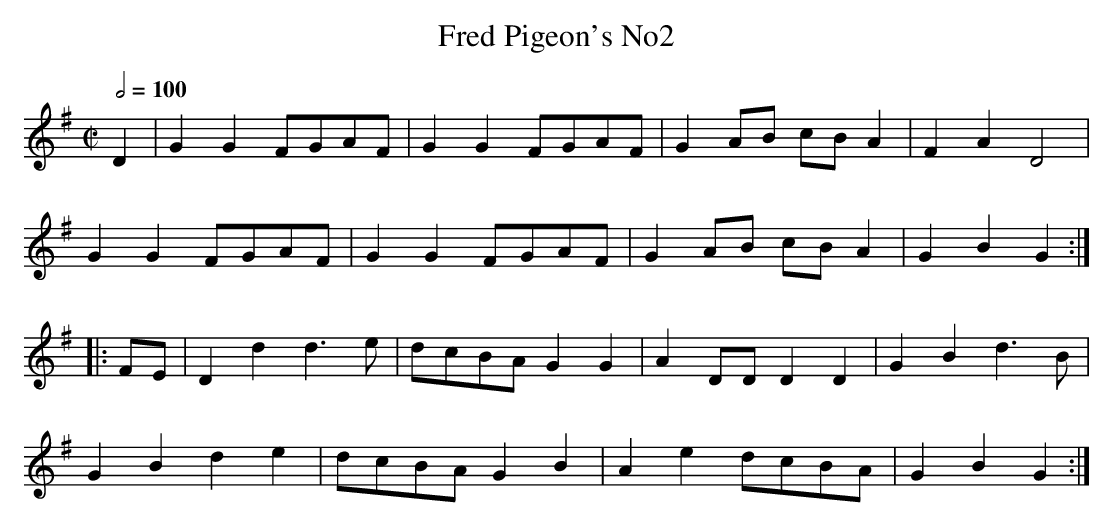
X:1
T:Fred Pigeon's No2
L:1/8
M:C|
Q:1/2=100
K:G
D2|G2G2FGAF|G2G2FGAF|G2AB cBA2|F2A2D4|
G2G2FGAF|G2G2FGAF|G2AB cBA2|G2B2G2:|
|:FE|D2d2d3e|dcBAG2G2|A2DDD2D2|G2B2d3B|
G2B2d2e2|dcBAG2B2|A2e2dcBA|G2B2G2:|
